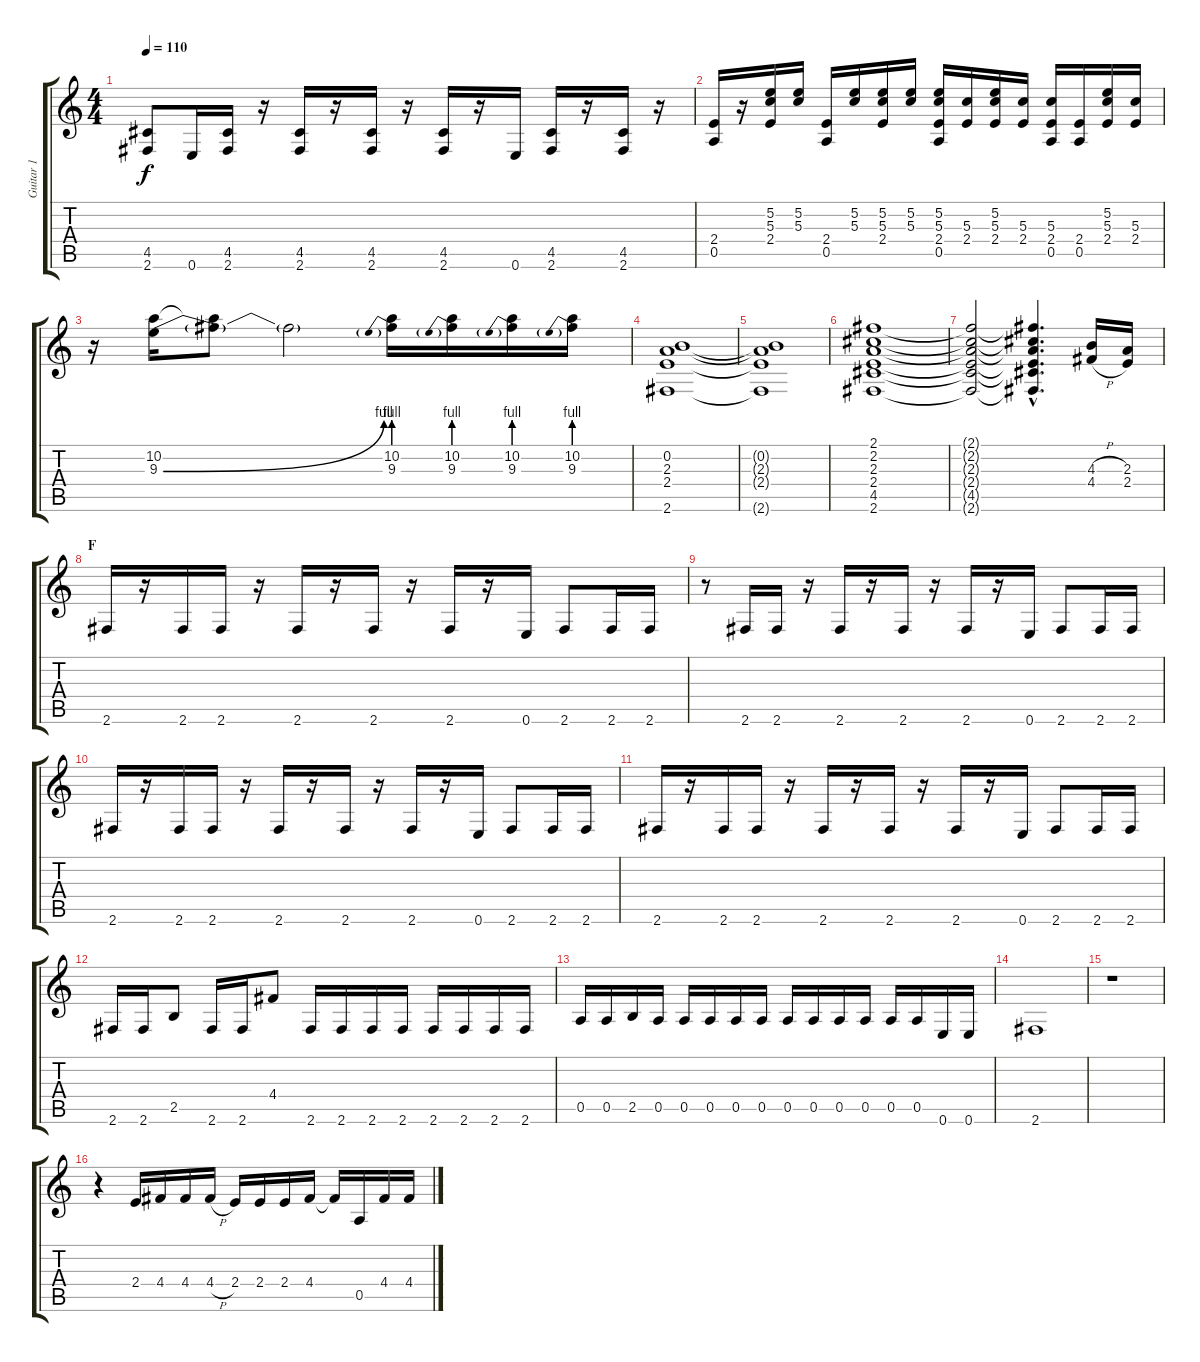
\track ("Guitar 1" "Guitar 1") {instrument distortionguitar}
\staff {score tabs}
\tuning (E4 B3 G3 D3 A2 E2) {hide}
\ts (4 4)
\tempo 110
\clef g2
\ks c
(4.5 2.6).8{dy f} 0.6.16 (4.5 2.6).16 r.16 (4.5 2.6).16 r.16 (4.5 2.6).16 r.16 (4.5 2.6).16 r.16 0.6.16 (4.5 2.6).16 r.16 (4.5 2.6).16 r.16 |
(2.4 0.5).16 r.16 (5.2 5.3 2.4).16 (5.2 5.3).16 (2.4 0.5).16 (5.2 5.3).16 (5.2 5.3 2.4).16 (5.2 5.3).16 (5.2 5.3 2.4 0.5).16 (5.3 2.4).16 (5.2 5.3 2.4).16 (5.3 2.4).16 (5.3 2.4 0.5).16 (2.4 0.5).16 (5.2 5.3 2.4).16 (5.3 2.4).16 |
r.16 (10.2 9.3{be (bend 0 0 60 4)}).16 (10.2{t} 9.3{t}).8 9.3{t}.2 (10.2 9.3{be (prebend 0 4 60 4)}).16 (10.2 9.3{be (prebend 0 4 60 4)}).16 (10.2 9.3{be (prebend 0 4 60 4)}).16 (10.2 9.3{be (prebend 0 4 60 4)}).16 |
(0.2 2.3 2.4 2.6).1 |
(0.2{t} 2.3{t} 2.4{t} 2.6{t}).1 |
(2.1 2.2 2.3 2.4 4.5 2.6).1 |
(2.1{t} 2.2{t} 2.3{t} 2.4{t} 4.5{t} 2.6{t}).2 (2.1{hac t} 2.2{hac t} 2.3{hac t} 2.4{hac t} 4.5{hac t} 2.6{hac t}).4{d} (4.3{h} 4.4{h}).16 (2.3 2.4).16 |
\section ("" "F")
2.6.16 r.16 2.6.16 2.6.16 r.16 2.6.16 r.16 2.6.16 r.16 2.6.16 r.16 0.6.16 2.6.8 2.6.16 2.6.16 |
r.8 2.6.16 2.6.16 r.16 2.6.16 r.16 2.6.16 r.16 2.6.16 r.16 0.6.16 2.6.8 2.6.16 2.6.16 |
2.6.16 r.16 2.6.16 2.6.16 r.16 2.6.16 r.16 2.6.16 r.16 2.6.16 r.16 0.6.16 2.6.8 2.6.16 2.6.16 |
2.6.16 r.16 2.6.16 2.6.16 r.16 2.6.16 r.16 2.6.16 r.16 2.6.16 r.16 0.6.16 2.6.8 2.6.16 2.6.16 |
2.6.16 2.6.16 2.5.8 2.6.16 2.6.16 4.4.8 2.6.16 2.6.16 2.6.16 2.6.16 2.6.16 2.6.16 2.6.16 2.6.16 |
0.5.16 0.5.16 2.5.16 0.5.16 0.5.16 0.5.16 0.5.16 0.5.16 0.5.16 0.5.16 0.5.16 0.5.16 0.5.16 0.5.16 0.6.16 0.6.16 |
2.6.1 |
r.1 |
r.4 2.4.16 4.4.16 4.4.16 4.4{h}.16 2.4.16 2.4.16 2.4.16 4.4.16 4.4{t}.16 0.5.16 4.4.16 4.4.16
